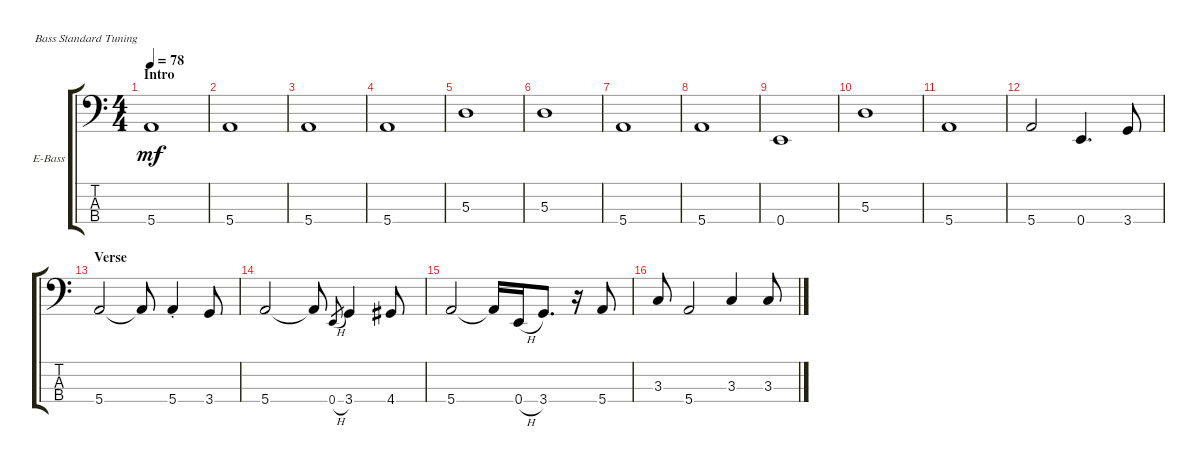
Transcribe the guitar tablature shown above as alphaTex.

\defaultSystemsLayout 4
\bracketExtendMode groupsimilarinstruments
\firstSystemTrackNameOrientation horizontal
\otherSystemsTrackNameOrientation horizontal
\track ("Electric Bass" "E-Bass") {instrument electricbassfinger}
\staff {score tabs}
\tuning (G2 D2 A1 E1)
\ts (4 4)
\section ("" "Intro")
\tempo 78
\clef f4
\ks c
5.4.1{dy mf instrument electricbassfinger} |
5.4.1 |
5.4.1 |
5.4.1 |
5.3.1 |
5.3.1 |
5.4.1 |
5.4.1 |
0.4.1 |
5.3.1 |
5.4.1 |
5.4.2 0.4.4{d} 3.4.8 |
\section ("" "Verse")
5.4.2 5.4{t}.8 5.4{st}.4 3.4.8 |
5.4.2 5.4{t}.8 0.4{h}.8{gr} 3.4.4 4.4.8 |
5.4.2 5.4{t}.16 0.4{h}.16 3.4.8{d} r.16 5.4.8 |
3.3.8 5.4.2 3.3.4 3.3.8
